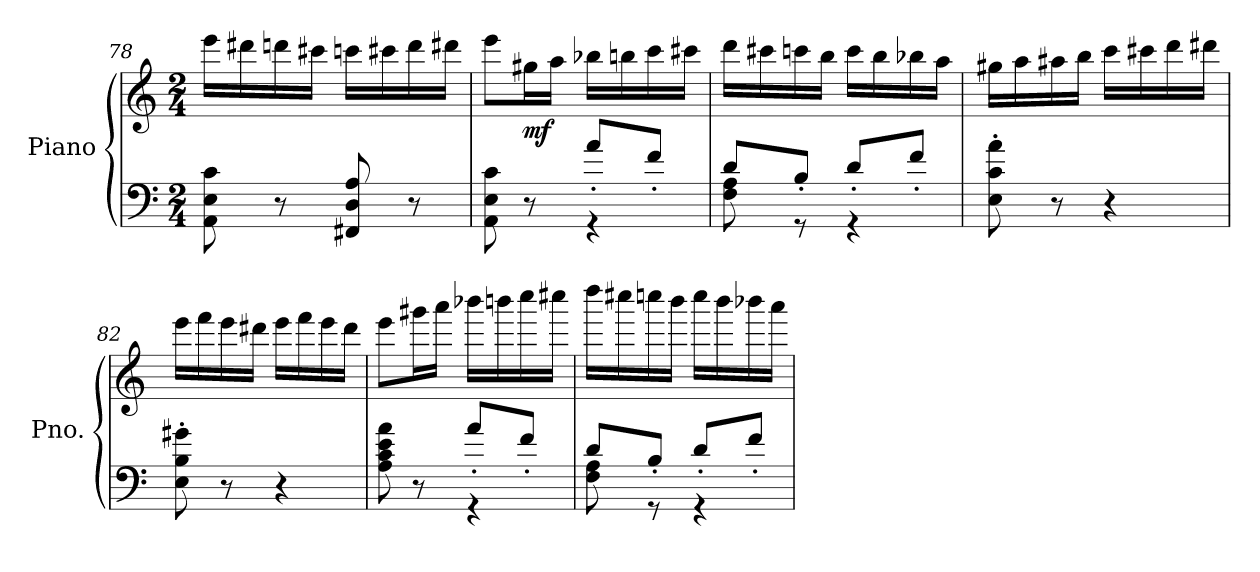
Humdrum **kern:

**kern	**kern	**dynam
*part1	*part1	*part1
*staff2	*staff1	*staff1/2
*I"Piano	*	*
*I'Pno.	*	*
*clefF4	*clefG2	*
*k[]	*k[]	*
*M2/4	*M2/4	*
=78	=78	=78
8AA\ 8E\ 8c\	16eee\LL	.
.	16ddd#X\	.
8r	16dddn\	.
.	16ccc#X\JJ	.
8FF#X/ 8D/ 8A/	16cccn\LL	.
.	16ccc#X\	.
8r	16ddd\	.
.	16ddd#X\JJ	.
=79	=79	=79
*^	*	*
8AA\ 8E\ 8c\	4ryy	8eee\L	.
!	!	!	!LO:DY:b
8r	.	16gg#X\L	mf
.	.	16aa\JJ	.
4rGG	8a'/L	16bb-X\LL	.
.	.	16bbn\	.
.	8f'/J	16ccc\	.
.	.	16ccc#X\JJ	.
=80	=80	=80	=80
8F\ 8A\	8d'/L	16ddd\LL	.
.	.	16ccc#X\	.
8rGG	8B'/J	16cccn\	.
.	.	16bb\JJ	.
4rGG	8d'/L	16ccc\LL	.
.	.	16bb\	.
.	8f'/J	16bb-X\	.
.	.	16aa\JJ	.
*v	*v	*	*
!!LO:LB:g=z
=81	=81	=81
8E\' 8c\' 8a\'	16gg#X\LL	.
.	16aa\	.
8r	16aa#X\	.
.	16bb\JJ	.
4r	16ccc\LL	.
.	16ccc#X\	.
.	16ddd\	.
.	16ddd#X\JJ	.
=82	=82	=82
8E\' 8B\' 8g#X\'	16eee\LL	.
.	16fff\	.
8r	16eee\	.
.	16ddd#X\JJ	.
4r	16eee\LL	.
.	16fff\	.
.	16eee\	.
.	16ddd#\JJ	.
=83	=83	=83
*^	*	*
8A\ 8c\ 8e\ 8a\	4ryy	8eee\L	.
8r	.	16ggg#X\L	.
.	.	16aaa\JJ	.
4rGG	8a'/L	16bbb-X\LL	.
.	.	16bbbn\	.
.	8f'/J	16cccc\	.
.	.	16cccc#X\JJ	.
=84	=84	=84	=84
8F\ 8A\	8d'/L	16dddd\LL	.
.	.	16cccc#X\	.
8rGG	8B'/J	16ccccn\	.
.	.	16bbb\JJ	.
4rGG	8d'/L	16cccc\LL	.
.	.	16bbb\	.
.	8f'/J	16bbb-X\	.
.	.	16aaa\JJ	.
*v	*v	*	*
=	=	=
*-	*-	*-
